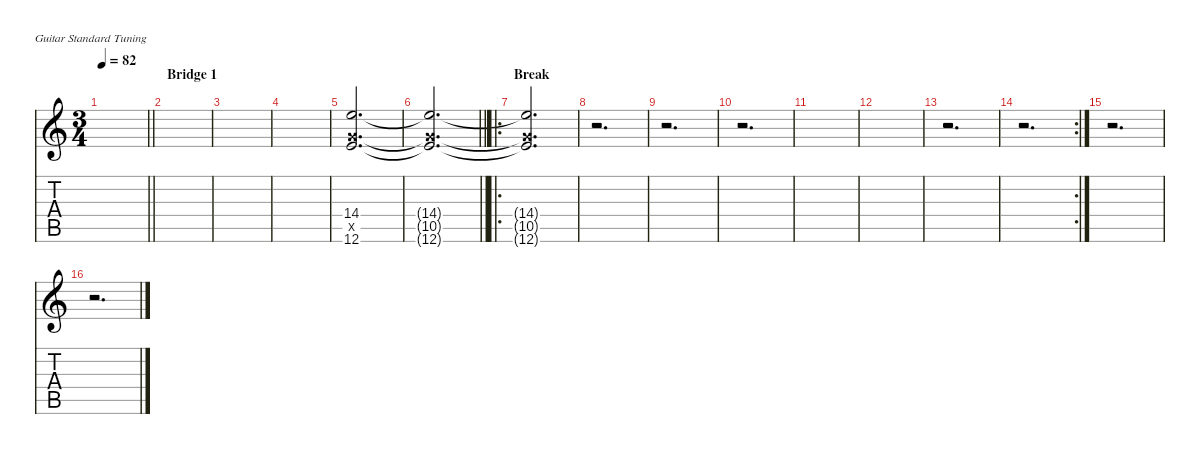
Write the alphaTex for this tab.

\defaultSystemsLayout 4
\hideDynamics
\bracketExtendMode nobrackets
\singleTrackTrackNamePolicy hidden
\multiTrackTrackNamePolicy hidden
\firstSystemTrackNameMode fullname
\otherSystemsTrackNameOrientation horizontal
\track ("Guitar 3" "dist.guit.") {defaultSystemsLayout 16 instrument distortionguitar}
\staff {score tabs}
\tuning (E4 B3 G3 D3 A2 E2)
\ts (3 4)
\tempo 82
\clef g2
\barLineRight lightlight
\ks c
|
\section ("" "Bridge 1")
|
|
|
(14.4 10.5{x} 12.6).2{d beam Up} |
\barLineRight lightlight
(14.4{t} 12.6{t} 10.5{x t}).2{d beam Up} |
\ro
\section ("" "Break")
(14.4{t} 10.5{x t} 12.6{t}).2{d beam Up} |
r.2{d beam Down} |
r.2{d beam Down} |
r.2{d beam Down} |
|
|
r.2{d beam Down} |
\rc 2
r.2{d beam Down} |
r.2{d beam Down} |
r.2{d beam Down}
